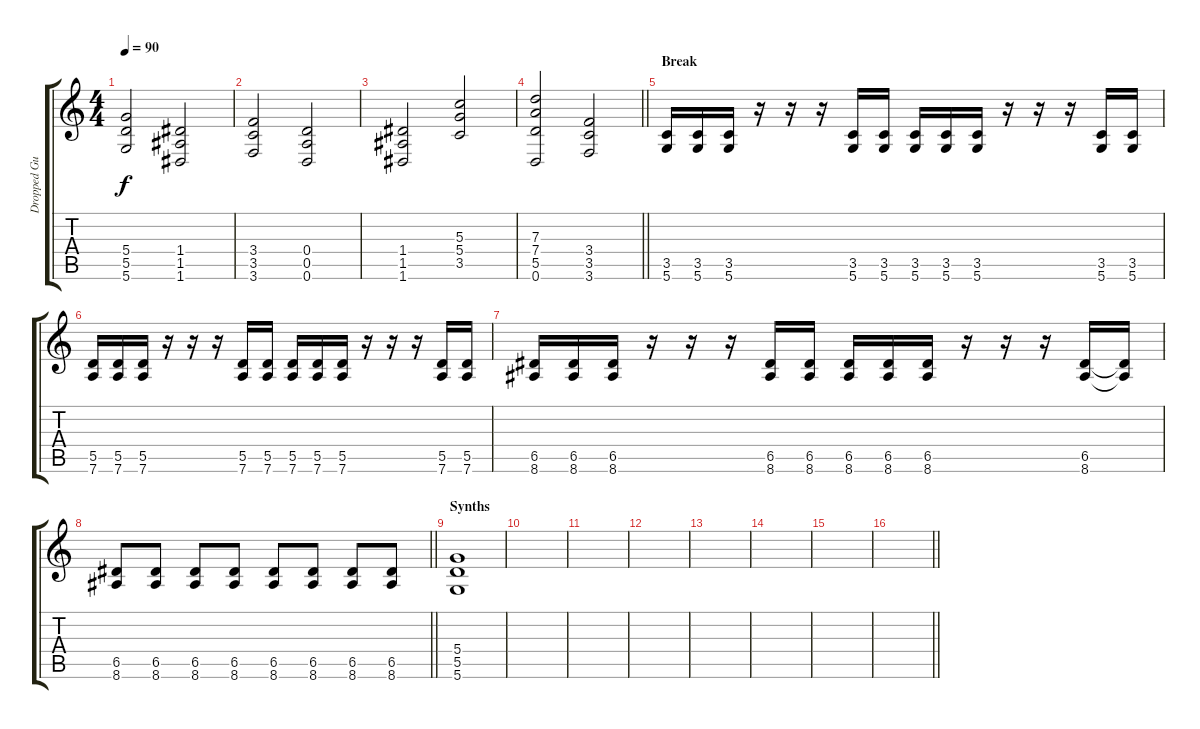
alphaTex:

\track ("Dropped Guitar" "Dropped Gu") {instrument distortionguitar}
\staff {score tabs}
\tuning (E4 B3 G3 D3 A2 D2) {hide}
\ts (4 4)
\tempo 90
\clef g2
\ks c
(5.4 5.5 5.6).2{dy f} (1.4 1.5 1.6).2 |
(3.4 3.5 3.6).2 (0.4 0.5 0.6).2 |
(1.4 1.5 1.6).2 (5.3 5.4 3.5).2 |
\barLineRight lightlight
(7.3 7.4 5.5 0.6).2 (3.4 3.5 3.6).2 |
\section ("" "Break")
(3.5 5.6).16 (3.5 5.6).16 (3.5 5.6).16 r.16 r.16 r.16 (3.5 5.6).16 (3.5 5.6).16 (3.5 5.6).16 (3.5 5.6).16 (3.5 5.6).16 r.16 r.16 r.16 (3.5 5.6).16 (3.5 5.6).16 |
(5.5 7.6).16 (5.5 7.6).16 (5.5 7.6).16 r.16 r.16 r.16 (5.5 7.6).16 (5.5 7.6).16 (5.5 7.6).16 (5.5 7.6).16 (5.5 7.6).16 r.16 r.16 r.16 (5.5 7.6).16 (5.5 7.6).16 |
(6.5 8.6).16 (6.5 8.6).16 (6.5 8.6).16 r.16 r.16 r.16 (6.5 8.6).16 (6.5 8.6).16 (6.5 8.6).16 (6.5 8.6).16 (6.5 8.6).16 r.16 r.16 r.16 (6.5 8.6).16 (6.5{t} 8.6{t}).16 |
\barLineRight lightlight
(6.5 8.6).8 (6.5 8.6).8 (6.5 8.6).8 (6.5 8.6).8 (6.5 8.6).8 (6.5 8.6).8 (6.5 8.6).8 (6.5 8.6).8 |
\section ("" "Synths")
(5.4 5.5 5.6).1 |
|
|
|
|
|
|
\barLineRight lightlight
